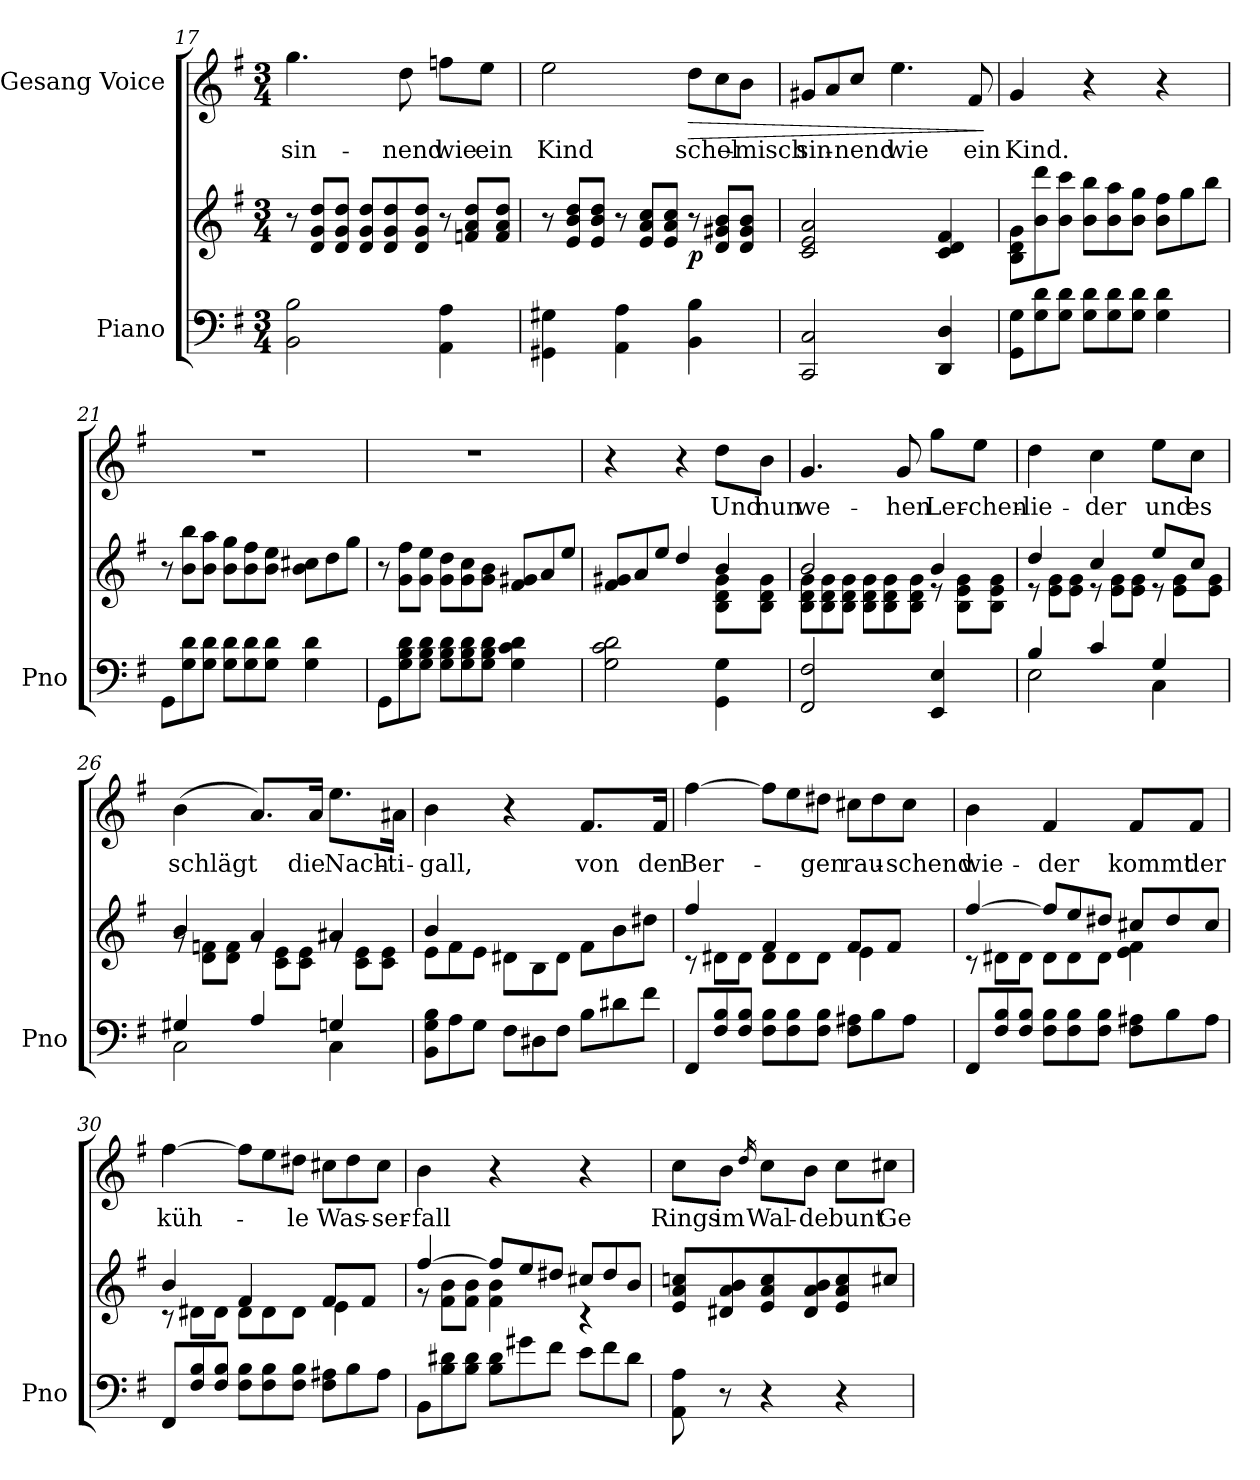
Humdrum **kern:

**kern	**kern	**dynam	**kern	**text	**dynam
*part2	*part2	*part2	*part1	*part1	*part1
*staff3	*staff2	*staff2/3	*staff1	*staff1	*staff1
*I"Piano	*	*	*I"Gesang Voice	*	*
*I'Pno	*	*	*	*	*
*clefF4	*clefG2	*	*clefG2	*	*
*k[f#]	*k[f#]	*	*k[f#]	*	*
*M3/4	*M3/4	*	*M3/4	*	*
*	*Xtuplet	*	*	*	*
=17	=17	=17	=17	=17	=17
!	!	!	!	!LO:LY:b	!
2BB\ 2B\	12r	.	4.gg\	sin-	.
.	12d/ 12g/ 12dd/L	.	.	.	.
.	12d/ 12g/ 12dd/J	.	.	.	.
.	12d/ 12g/ 12dd/L	.	.	.	.
.	12d/ 12g/ 12dd/	.	.	.	.
!	!	!	!	!LO:LY:b	!
.	.	.	8dd\	-nend	.
.	12d/ 12g/ 12dd/J	.	.	.	.
!	!	!	!	!LO:LY:b	!
4AA\ 4A\	12r	.	8ffn\L	wie	.
.	12fn/ 12a/ 12dd/L	.	.	.	.
!	!	!	!	!LO:LY:b	!
.	.	.	8ee\J	ein	.
.	12f/ 12a/ 12dd/J	.	.	.	.
=18	=18	=18	=18	=18	=18
!	!	!	!	!LO:LY:b	!
4GG#X\ 4G#X\	12r	.	2ee\	Kind	.
.	12e/ 12b/ 12dd/L	.	.	.	.
.	12e/ 12b/ 12dd/J	.	.	.	.
4AA\ 4A\	12r	.	.	.	.
.	12e/ 12a/ 12cc/L	.	.	.	.
.	12e/ 12a/ 12cc/J	.	.	.	.
*	*	*	*Xtuplet	*	*
!	!	!LO:DY:b	!	!LO:LY:b	!LO:HP:b
4BB\ 4B\	12r	p	12dd\L	schel-	>
.	12d/ 12g#X/ 12b/L	.	12cc\	.	.
!	!	!	!	!LO:LY:b	!
.	12d/ 12g#/ 12b/J	.	12b\J	-misch	.
=19	=19	=19	=19	=19	=19
!	!	!	!	!LO:LY:b	!
2CC/ 2C/	2c/ 2e/ 2a/	.	12g#X/L	sin-	.
.	.	.	12a/	.	.
!	!	!	!	!LO:LY:b	!
.	.	.	12cc/J	-nend	.
!	!	!	!	!LO:LY:b	!
.	.	.	4.ee\	wie	.
4DD/ 4D/	4c/ 4d/ 4f#/	.	.	.	.
!	!	!	!	!LO:LY:b	!
.	.	.	8f#/	ein	.
.	.	.	.	.	]
!!LO:LB:g=z
=20	=20	=20	=20	=20	=20
*Xtuplet	*	*	*	*	*
!	!	!	!	!LO:LY:b	!
12GG\ 12G\L	12B\ 12d\ 12g\L	.	4g/	Kind.	.
12G\ 12d\	12b\ 12ddd\	.	.	.	.
12G\ 12d\J	12b\ 12ccc\J	.	.	.	.
12G\ 12d\L	12b\ 12bb\L	.	4r	.	.
12G\ 12d\	12b\ 12aa\	.	.	.	.
12G\ 12d\J	12b\ 12gg\J	.	.	.	.
4G\ 4d\	12b\ 12ff#\L	.	4r	.	.
.	12gg\	.	.	.	.
.	12bb\J	.	.	.	.
=21	=21	=21	=21	=21	=21
12GG\L	12r	.	2.r	.	.
12G\ 12d\	12b\ 12bb\L	.	.	.	.
12G\ 12d\J	12b\ 12aa\J	.	.	.	.
12G\ 12d\L	12b\ 12gg\L	.	.	.	.
12G\ 12d\	12b\ 12ff#\	.	.	.	.
12G\ 12d\J	12b\ 12ee\J	.	.	.	.
4G\ 4d\	12b\ 12cc#X\L	.	.	.	.
.	12dd\	.	.	.	.
.	12gg\J	.	.	.	.
=22	=22	=22	=22	=22	=22
12GG\L	12r	.	2.r	.	.
12G\ 12B\ 12d\	12g\ 12ff#\L	.	.	.	.
12G\ 12B\ 12d\J	12g\ 12ee\J	.	.	.	.
12G\ 12B\ 12d\L	12g\ 12dd\L	.	.	.	.
12G\ 12B\ 12d\	12g\ 12cc\	.	.	.	.
12G\ 12B\ 12d\J	12g\ 12b\J	.	.	.	.
4G\ 4c\ 4d\	12f#/ 12g#X/L	.	.	.	.
.	12a/	.	.	.	.
.	12ee/J	.	.	.	.
=23	=23	=23	=23	=23	=23
*	*^	*	*	*	*
2G\ 2c\ 2d\	12f#/ 12g#X/L	2reyy	.	4r	.	.
.	12a/	.	.	.	.	.
.	12ee/J	.	.	.	.	.
.	4dd/	.	.	4r	.	.
!	!	!	!	!	!LO:LY:b	!
4GG\ 4G\	4b/	8B\ 8d\ 8g#\L	.	8dd\L	Und	.
!	!	!	!	!	!LO:LY:b	!
.	.	8B\ 8d\ 8g#\J	.	8b\J	nun	.
!!LO:LB:g=z
=24	=24	=24	=24	=24	=24	=24
!	!	!	!	!	!LO:LY:b	!
2FF#/ 2F#/	2b/	12B\ 12d\ 12g\L	.	4.g/	we-	.
.	.	12B\ 12d\ 12g\	.	.	.	.
.	.	12B\ 12d\ 12g\J	.	.	.	.
.	.	12B\ 12d\ 12g\L	.	.	.	.
.	.	12B\ 12d\ 12g\	.	.	.	.
!	!	!	!	!	!LO:LY:b	!
.	.	.	.	8g/	-hen	.
.	.	12B\ 12d\ 12g\J	.	.	.	.
!	!	!	!	!	!LO:LY:b	!
4EE/ 4E/	4b/	12r	.	8gg\L	Ler-	.
.	.	12B\ 12e\ 12g\L	.	.	.	.
!	!	!	!	!	!LO:LY:b	!
.	.	.	.	8ee\J	-chen-	.
.	.	12B\ 12e\ 12g\J	.	.	.	.
=25	=25	=25	=25	=25	=25	=25
*^	*	*	*	*	*	*
!	!	!	!	!	!	!LO:LY:b	!
4B/	2E\	4dd/	12r	.	4dd\	-lie-	.
.	.	.	12e\ 12g\L	.	.	.	.
.	.	.	12e\ 12g\J	.	.	.	.
!	!	!	!	!	!	!LO:LY:b	!
4c/	.	4cc/	12r	.	4cc\	-der	.
.	.	.	12e\ 12g\L	.	.	.	.
.	.	.	12e\ 12g\J	.	.	.	.
!	!	!	!	!	!	!LO:LY:b	!
4G/	4C\	8ee/L	12r	.	8ee\L	und	.
.	.	.	12e\ 12g\L	.	.	.	.
!	!	!	!	!	!	!LO:LY:b	!
.	.	8cc/J	.	.	8cc\J	es	.
.	.	.	12e\ 12g\J	.	.	.	.
=26	=26	=26	=26	=26	=26	=26	=26
!	!	!	!	!	!	!LO:LY:b	!
4G#X/	2C\	4b/	12rg	.	(>4b\	schlägt	.
.	.	.	12d\ 12fn\L	.	.	.	.
.	.	.	12d\ 12f\J	.	.	.	.
4A/	.	4a/	12rg	.	8.a/L)	.	.
.	.	.	12c\ 12e\L	.	.	.	.
.	.	.	12c\ 12e\J	.	.	.	.
!	!	!	!	!	!	!LO:LY:b	!
.	.	.	.	.	16a/Jk	die	.
!	!	!	!	!	!	!LO:LY:b	!
4Gn/	4C\	4a#X/	12rg	.	8.ee\L	Nach-	.
.	.	.	12c\ 12e\L	.	.	.	.
.	.	.	12c\ 12e\J	.	.	.	.
!	!	!	!	!	!	!LO:LY:b	!
.	.	.	.	.	16a#X\Jk	-ti-	.
*v	*v	*	*	*	*	*	*
=27	=27	=27	=27	=27	=27	=27
!	!	!	!	!	!LO:LY:b	!
12BB\ 12G\ 12B\L	4b/	12e\L	.	4b\	-gall,	.
12A\	.	12f#\	.	.	.	.
12G\J	.	12e\J	.	.	.	.
12F#\L	2ryy	12d#X\L	.	4r	.	.
12D#X\	.	12B\	.	.	.	.
12F#\J	.	12d#\J	.	.	.	.
!	!	!	!	!	!LO:LY:b	!
12B\L	.	12f#\L	.	8.f#/L	von	.
12d#X\	.	12b\	.	.	.	.
12f#\J	.	12dd#X\J	.	.	.	.
!	!	!	!	!	!LO:LY:b	!
.	.	.	.	16f#/Jk	den	.
!!LO:LB:g=z
=28	=28	=28	=28	=28	=28	=28
!	!	!	!	!	!LO:LY:b	!
12FF#/L	4ff#/	12r	.	[4ff#\	Ber-	.
12F#/ 12B/	.	12d#X\L	.	.	.	.
12F#/ 12B/J	.	12d#\J	.	.	.	.
12F#\ 12B\L	4f#/	12d#\L	.	12ff#\L]	.	.
12F#\ 12B\	.	12d#\	.	12ee\	.	.
!	!	!	!	!	!LO:LY:b	!
12F#\ 12B\J	.	12d#\J	.	12dd#X\J	-gen	.
!	!	!	!	!	!LO:LY:b	!
12F#\ 12A#X\L	8f#/L	4e\	.	12cc#X\L	rau-	.
12B\	.	.	.	12dd#\	.	.
.	8f#/J	.	.	.	.	.
!	!	!	!	!	!LO:LY:b	!
12A#\J	.	.	.	12cc#\J	-schend	.
=29	=29	=29	=29	=29	=29	=29
!	!	!	!	!	!LO:LY:b	!
12FF#/L	[4ff#/	12r	.	4b\	wie-	.
12F#/ 12B/	.	12d#X\L	.	.	.	.
12F#/ 12B/J	.	12d#\J	.	.	.	.
!	!	!	!	!	!LO:LY:b	!
12F#\ 12B\L	12ff#/L]	12d#\L	.	4f#/	-der	.
12F#\ 12B\	12ee/	12d#\	.	.	.	.
12F#\ 12B\J	12dd#X/J	12d#\J	.	.	.	.
!	!	!	!	!	!LO:LY:b	!
12F#\ 12A#X\L	12cc#X/L	4e\ 4f#\	.	8f#/L	kommt	.
12B\	12dd#/	.	.	.	.	.
!	!	!	!	!	!LO:LY:b	!
.	.	.	.	8f#/J	der	.
12A#\J	12cc#/J	.	.	.	.	.
=30	=30	=30	=30	=30	=30	=30
!	!	!	!	!	!LO:LY:b	!
12FF#/L	4b/	12r	.	[4ff#\	küh-	.
12F#/ 12B/	.	12d#X\L	.	.	.	.
12F#/ 12B/J	.	12d#\J	.	.	.	.
12F#\ 12B\L	4f#/	12d#\L	.	12ff#\L]	.	.
12F#\ 12B\	.	12d#\	.	12ee\	.	.
!	!	!	!	!	!LO:LY:b	!
12F#\ 12B\J	.	12d#\J	.	12dd#X\J	-le	.
!	!	!	!	!	!LO:LY:b	!
12F#\ 12A#X\L	8f#/L	4e\	.	12cc#X\L	Was-	.
12B\	.	.	.	12dd#\	.	.
.	8f#/J	.	.	.	.	.
!	!	!	!	!	!LO:LY:b	!
12A#\J	.	.	.	12cc#\J	-ser-	.
!!LO:PB:g=z
=31	=31	=31	=31	=31	=31	=31
!	!	!	!	!	!LO:LY:b	!
12BB\L	[4ff#/	12r	.	4b\	-fall	.
12B\ 12d#X\	.	12f#\ 12b\L	.	.	.	.
12B\ 12d#\J	.	12f#\ 12b\J	.	.	.	.
12B\ 12d#\L	12ff#/L]	4f#\ 4b\	.	4r	.	.
12g#X\	12ee/	.	.	.	.	.
12f#\J	12dd#X/J	.	.	.	.	.
12e\L	12cc#X/L	4r	.	4r	.	.
12f#\	12dd#/	.	.	.	.	.
12d#\J	12b/J	.	.	.	.	.
*	*v	*v	*	*	*	*
!!LO:PB:g=z
=32	=32	=32	=32	=32	=32
!	!	!	!	!LO:LY:b	!
8AA\ 8A\	8e/ 8a/ 8ccn/L	.	8cc\L	Rings	.
!	!	!	!	!LO:LY:b	!
8r	8d#X/ 8a/ 8b/	.	8b\J	im	.
.	.	.	16qdd/	.	.
!	!	!	!	!LO:LY:b	!
4r	8e/ 8a/ 8cc/	.	8cc\L	Wal-	.
!	!	!	!	!LO:LY:b	!
.	8d#/ 8a/ 8b/	.	8b\J	-de	.
!	!	!	!	!LO:LY:b	!
4r	8e/ 8a/ 8cc/	.	8cc\L	bunt	.
!	!	!	!	!LO:LY:b	!
.	8cc#X/J	.	8cc#X\J	Ge-	.
=	=	=	=	=	=
*-	*-	*-	*-	*-	*-
